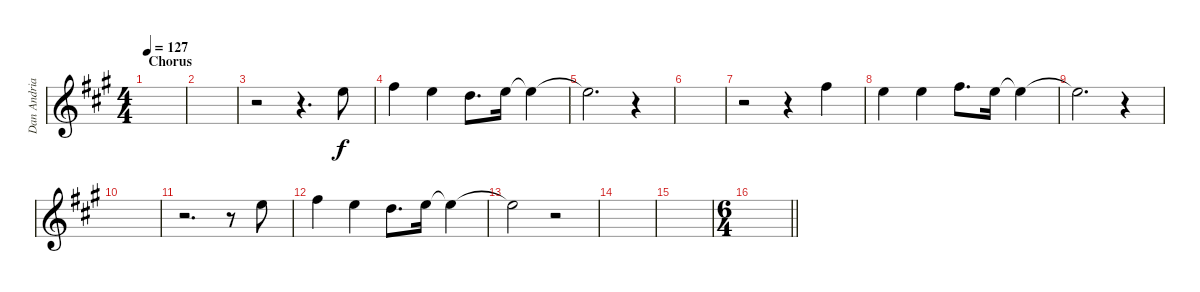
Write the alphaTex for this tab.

\track ("Dan Andriano - Vocals" "Dan Andria") {instrument distortionguitar}
\staff {score}
\tuning (E4 B3 G3 D3 A2 E2) {hide}
\ts (4 4)
\section ("" "Chorus")
\tempo 127
\clef g2
\ks a
|
|
r.2 r.4{d} 0.1.8 |
2.1.4 0.1.4 3.2.8{d} 0.1.16 0.1{t}.4 |
0.1{t}.2{d} r.4 |
|
r.2 r.4 7.2.4 |
0.1.4 0.1.4 2.1.8{d} 0.1.16 0.1{t}.4 |
0.1{t}.2{d} r.4 |
|
r.2{d} r.8 0.1.8 |
2.1.4 0.1.4 3.2.8{d} 0.1.16 0.1{t}.4 |
0.1{t}.2 r.2 |
|
|
\ts (6 4)
\barLineRight lightlight
